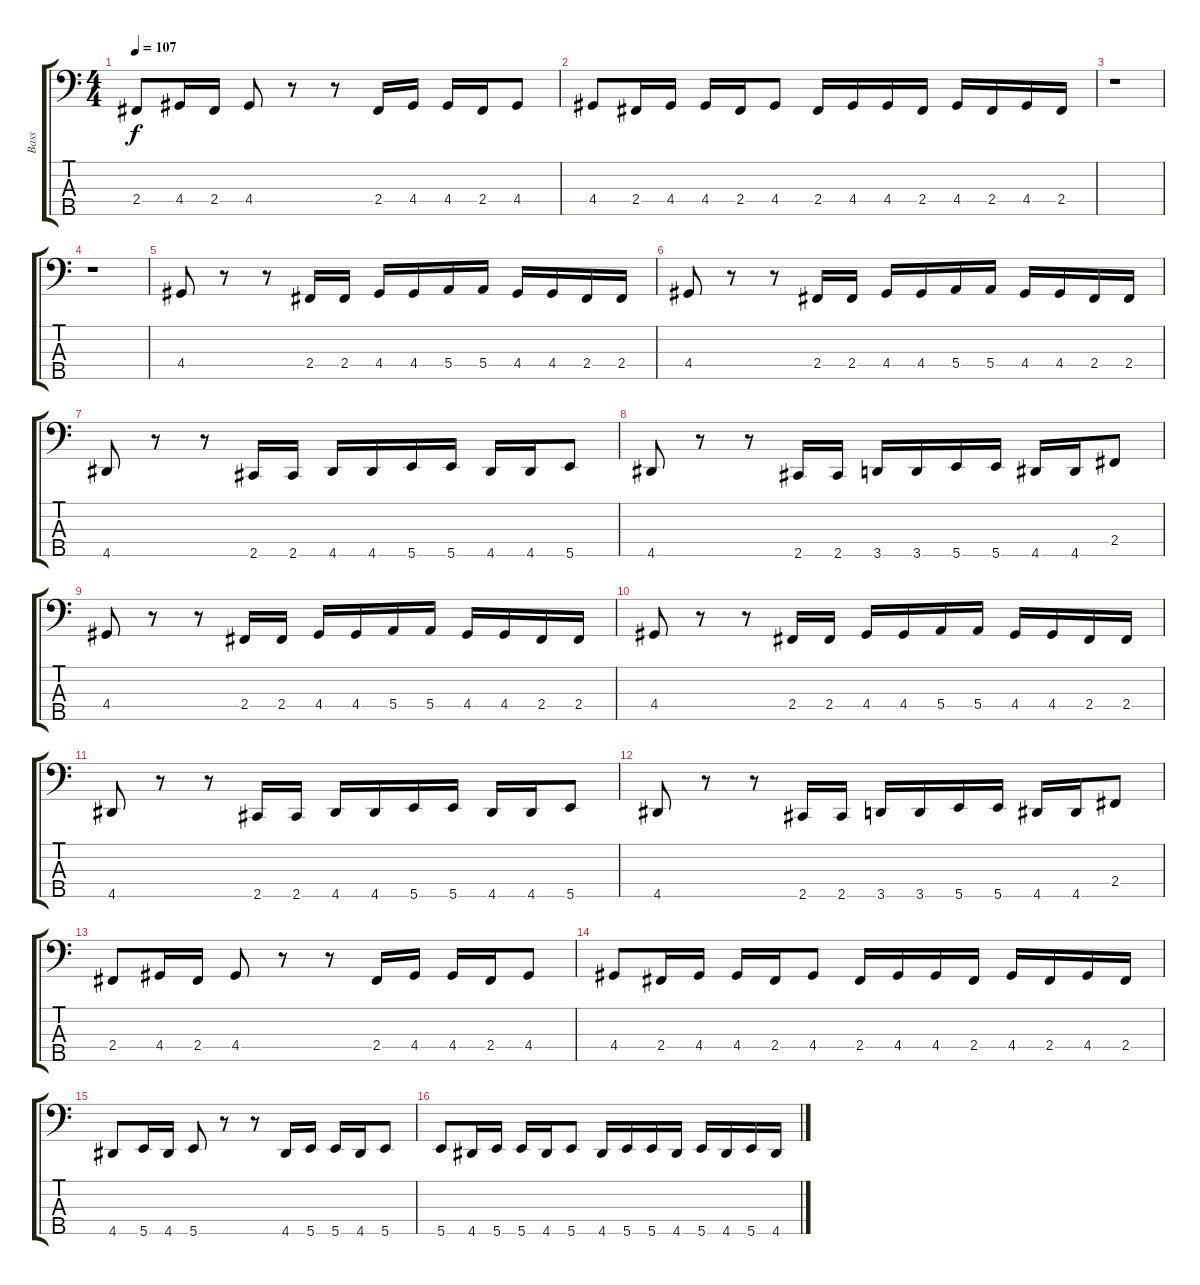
\track ("Bass" "Bass") {instrument electricbassfinger}
\staff {score tabs}
\tuning (G2 D2 A1 E1 B0) {hide}
\ts (4 4)
\tempo 107
\clef f4
\ks c
2.4.8{dy f} 4.4.16 2.4.16 4.4.8 r.8 r.8 2.4.16 4.4.16 4.4.16 2.4.16 4.4.8 |
4.4.8 2.4.16 4.4.16 4.4.16 2.4.16 4.4.8 2.4.16 4.4.16 4.4.16 2.4.16 4.4.16 2.4.16 4.4.16 2.4.16 |
r.1 |
r.1 |
4.4.8{instrument electricbasspick} r.8 r.8 2.4.16 2.4.16 4.4.16 4.4.16 5.4.16 5.4.16 4.4.16 4.4.16 2.4.16 2.4.16 |
4.4.8 r.8 r.8 2.4.16 2.4.16 4.4.16 4.4.16 5.4.16 5.4.16 4.4.16 4.4.16 2.4.16 2.4.16 |
4.5.8 r.8 r.8 2.5.16 2.5.16 4.5.16 4.5.16 5.5.16 5.5.16 4.5.16 4.5.16 5.5.8 |
4.5.8 r.8 r.8 2.5.16 2.5.16 3.5.16 3.5.16 5.5.16 5.5.16 4.5.16 4.5.16 2.4.8 |
4.4.8 r.8 r.8 2.4.16 2.4.16 4.4.16 4.4.16 5.4.16 5.4.16 4.4.16 4.4.16 2.4.16 2.4.16 |
4.4.8 r.8 r.8 2.4.16 2.4.16 4.4.16 4.4.16 5.4.16 5.4.16 4.4.16 4.4.16 2.4.16 2.4.16 |
4.5.8 r.8 r.8 2.5.16 2.5.16 4.5.16 4.5.16 5.5.16 5.5.16 4.5.16 4.5.16 5.5.8 |
4.5.8 r.8 r.8 2.5.16 2.5.16 3.5.16 3.5.16 5.5.16 5.5.16 4.5.16 4.5.16 2.4.8 |
2.4.8 4.4.16 2.4.16 4.4.8 r.8 r.8 2.4.16 4.4.16 4.4.16 2.4.16 4.4.8 |
4.4.8 2.4.16 4.4.16 4.4.16 2.4.16 4.4.8 2.4.16 4.4.16 4.4.16 2.4.16 4.4.16 2.4.16 4.4.16 2.4.16 |
4.5.8 5.5.16 4.5.16 5.5.8 r.8 r.8 4.5.16 5.5.16 5.5.16 4.5.16 5.5.8 |
5.5.8 4.5.16 5.5.16 5.5.16 4.5.16 5.5.8 4.5.16 5.5.16 5.5.16 4.5.16 5.5.16 4.5.16 5.5.16 4.5.16
